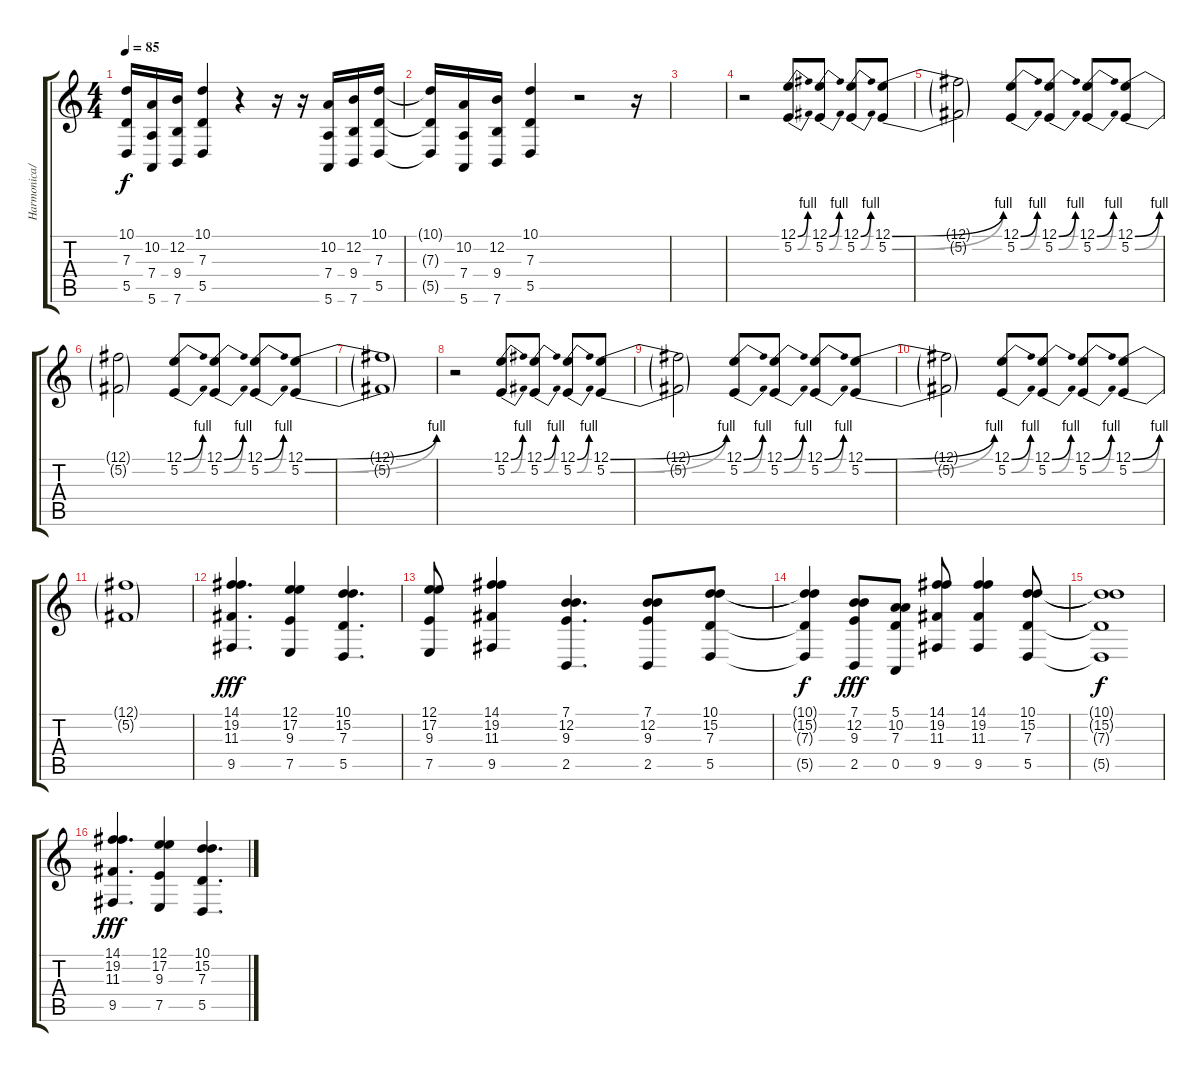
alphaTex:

\track ("Harmonica/Brass" "Harmonica/") {instrument brasssection}
\staff {score tabs}
\tuning (E4 B3 G3 D3 A2 E2) {hide}
\ts (4 4)
\tempo 85
\clef g2
\ks c
(10.1{t} 7.3{t} 5.5{t}).16{dy f volume 14} (10.2 7.4 5.6).16 (12.2 9.4 7.6).16 (10.1 7.3 5.5).4 r.4 r.16 r.16 (10.2 7.4 5.6).16 (12.2 9.4 7.6).16 (10.1 7.3 5.5).16 |
(10.1{t} 7.3{t} 5.5{t}).16{volume 14} (10.2 7.4 5.6).16 (12.2 9.4 7.6).16 (10.1 7.3 5.5).4 r.2 r.16 |
|
r.2 (12.1{be (bend 0 0 60 4)} 5.2{be (bend 0 0 60 4)}).8{volume 12 instrument harmonica} (12.1{be (bend 0 0 60 4)} 5.2{be (bend 0 0 60 4)}).8 (12.1{be (bend 0 0 60 4)} 5.2{be (bend 0 0 60 4)}).8 (12.1{be (bend 0 0 60 4)} 5.2{be (bend 0 0 60 4)}).8 |
(12.1{t} 5.2{t}).2 (12.1{be (bend 0 0 60 4)} 5.2{be (bend 0 0 60 4)}).8{volume 12 instrument harmonica} (12.1{be (bend 0 0 60 4)} 5.2{be (bend 0 0 60 4)}).8 (12.1{be (bend 0 0 60 4)} 5.2{be (bend 0 0 60 4)}).8 (12.1{be (bend 0 0 60 4)} 5.2{be (bend 0 0 60 4)}).8 |
(12.1{t} 5.2{t}).2 (12.1{be (bend 0 0 60 4)} 5.2{be (bend 0 0 60 4)}).8{volume 12 instrument harmonica} (12.1{be (bend 0 0 60 4)} 5.2{be (bend 0 0 60 4)}).8 (12.1{be (bend 0 0 60 4)} 5.2{be (bend 0 0 60 4)}).8 (12.1{be (bend 0 0 60 4)} 5.2{be (bend 0 0 60 4)}).8 |
(12.1{t} 5.2{t}).1 |
r.2 (12.1{be (bend 0 0 60 4)} 5.2{be (bend 0 0 60 4)}).8{volume 12 instrument harmonica} (12.1{be (bend 0 0 60 4)} 5.2{be (bend 0 0 60 4)}).8 (12.1{be (bend 0 0 60 4)} 5.2{be (bend 0 0 60 4)}).8 (12.1{be (bend 0 0 60 4)} 5.2{be (bend 0 0 60 4)}).8 |
(12.1{t} 5.2{t}).2 (12.1{be (bend 0 0 60 4)} 5.2{be (bend 0 0 60 4)}).8{volume 12 instrument harmonica} (12.1{be (bend 0 0 60 4)} 5.2{be (bend 0 0 60 4)}).8 (12.1{be (bend 0 0 60 4)} 5.2{be (bend 0 0 60 4)}).8 (12.1{be (bend 0 0 60 4)} 5.2{be (bend 0 0 60 4)}).8 |
(12.1{t} 5.2{t}).2 (12.1{be (bend 0 0 60 4)} 5.2{be (bend 0 0 60 4)}).8{volume 12 instrument harmonica} (12.1{be (bend 0 0 60 4)} 5.2{be (bend 0 0 60 4)}).8 (12.1{be (bend 0 0 60 4)} 5.2{be (bend 0 0 60 4)}).8 (12.1{be (bend 0 0 60 4)} 5.2{be (bend 0 0 60 4)}).8 |
(12.1{t} 5.2{t}).1 |
(14.1 19.2 11.3 9.5).4{d dy fff volume 13 instrument brasssection} (12.1 17.2 9.3 7.5).4 (10.1 15.2 7.3 5.5).4{d} |
(12.1 17.2 9.3 7.5).8 (14.1 19.2 11.3 9.5).4 (7.1 12.2 9.3 2.5).4{d} (7.1 12.2 9.3 2.5).8 (10.1 15.2 7.3 5.5).8 |
(10.1{t} 15.2{t} 7.3{t} 5.5{t}).4{dy f} (7.1 12.2 9.3 2.5).8{dy fff} (5.1 10.2 7.3 0.5).8 (14.1 19.2 11.3 9.5).8 (14.1 19.2 11.3 9.5).4 (10.1 15.2 7.3 5.5).8 |
(10.1{t} 15.2{t} 7.3{t} 5.5{t}).1{dy f} |
(14.1 19.2 11.3 9.5).4{d dy fff volume 13 instrument brasssection} (12.1 17.2 9.3 7.5).4 (10.1 15.2 7.3 5.5).4{d}
